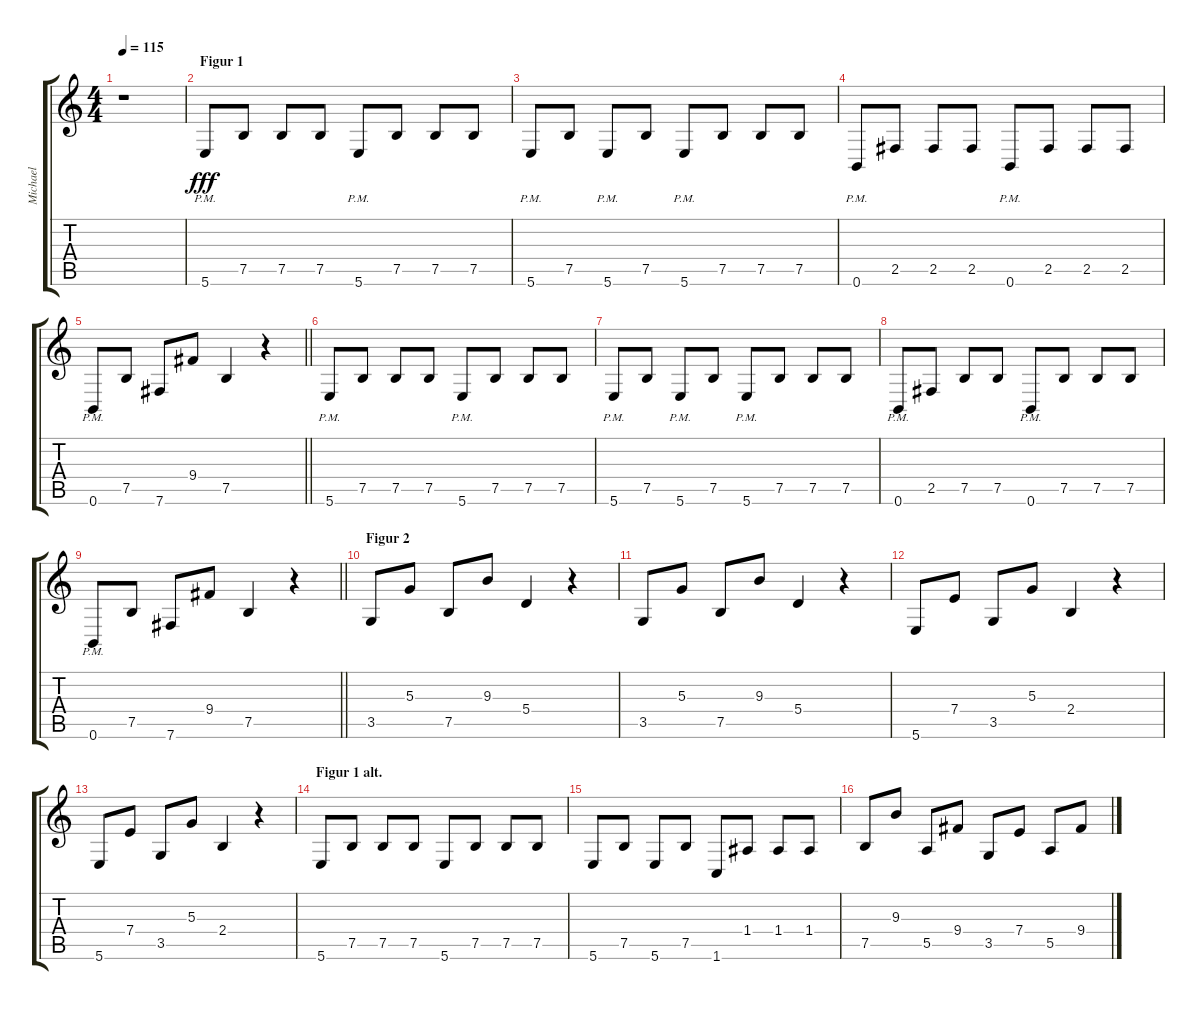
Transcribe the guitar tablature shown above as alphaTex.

\track ("Michael" "Michael") {instrument distortionguitar}
\staff {score tabs}
\tuning (B3 Gb3 D3 A2 E2 B1) {hide}
\ts (4 4)
\tempo 115
\clef g2
\ks c
r.1{dy fff instrument distortionguitar} |
\section ("" "Figur 1")
5.6{pm}.8 7.5.8 7.5.8 7.5.8 5.6{pm}.8 7.5.8 7.5.8 7.5.8 |
5.6{pm}.8 7.5.8 5.6{pm}.8 7.5.8 5.6{pm}.8 7.5.8 7.5.8 7.5.8 |
0.6{pm}.8 2.5.8 2.5.8 2.5.8 0.6{pm}.8 2.5.8 2.5.8 2.5.8 |
\barLineRight lightlight
0.6{pm}.8 7.5.8 7.6.8 9.4.8 7.5.4 r.4 |
5.6{pm}.8 7.5.8 7.5.8 7.5.8 5.6{pm}.8 7.5.8 7.5.8 7.5.8 |
5.6{pm}.8 7.5.8 5.6{pm}.8 7.5.8 5.6{pm}.8 7.5.8 7.5.8 7.5.8 |
0.6{pm}.8 2.5.8 7.5.8 7.5.8 0.6{pm}.8 7.5.8 7.5.8 7.5.8 |
\barLineRight lightlight
0.6{pm}.8 7.5.8 7.6.8 9.4.8 7.5.4 r.4 |
\section ("" "Figur 2")
3.5.8 5.3.8 7.5.8 9.3.8 5.4.4 r.4 |
3.5.8 5.3.8 7.5.8 9.3.8 5.4.4 r.4 |
5.6.8 7.4.8 3.5.8 5.3.8 2.4.4 r.4 |
5.6.8 7.4.8 3.5.8 5.3.8 2.4.4 r.4 |
\section ("" "Figur 1 alt.")
5.6.8 7.5.8 7.5.8 7.5.8 5.6.8 7.5.8 7.5.8 7.5.8 |
5.6.8 7.5.8 5.6.8 7.5.8 1.6.8 1.4.8 1.4.8 1.4.8 |
7.5.8 9.3.8 5.5.8 9.4.8 3.5.8 7.4.8 5.5.8 9.4.8
